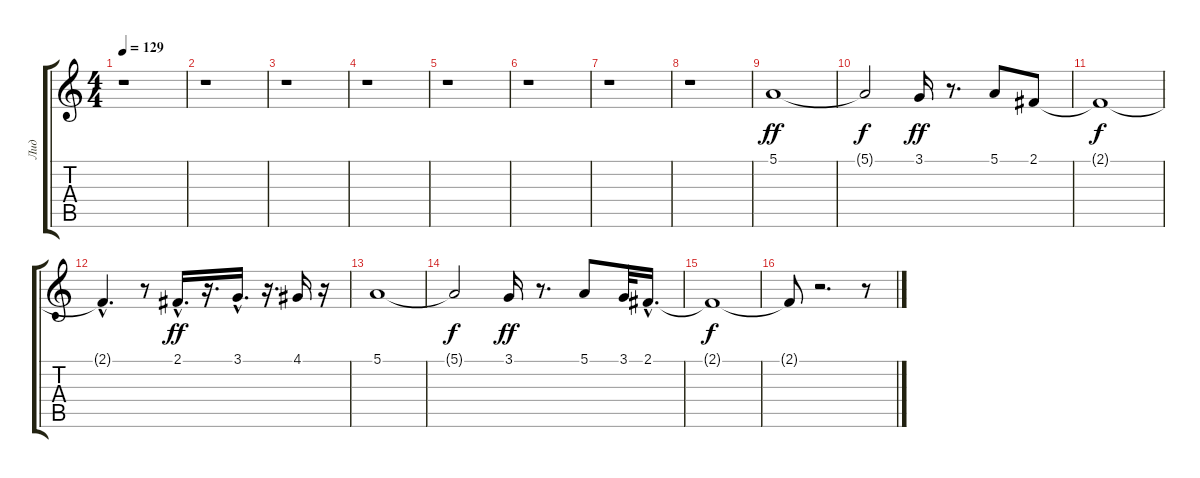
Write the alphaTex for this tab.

\track ("Лид" "Лид") {instrument lead7fifths}
\staff {score tabs}
\tuning (E4 B3 G3 D3 A2 E2) {hide}
\ts (4 4)
\tempo 129
\clef g2
\ks c
r.1{dy f} |
r.1 |
r.1 |
r.1 |
r.1 |
r.1 |
r.1 |
r.1 |
5.1.1{dy ff} |
5.1{t}.2{dy f} 3.1.16{dy ff} r.8{d} 5.1.8 2.1.8 |
2.1{t}.1{dy f} |
2.1{hac t}.4{d} r.8 2.1{hac}.16{d dy ff} r.16{d} 3.1{hac}.16{d} r.16{d} 4.1.16 r.16 |
5.1.1 |
5.1{t}.2{dy f} 3.1.16{dy ff} r.8{d} 5.1.8 3.1.32 2.1{hac}.16{d} |
2.1{t}.1{dy f} |
2.1{t}.8 r.2{d} r.8
